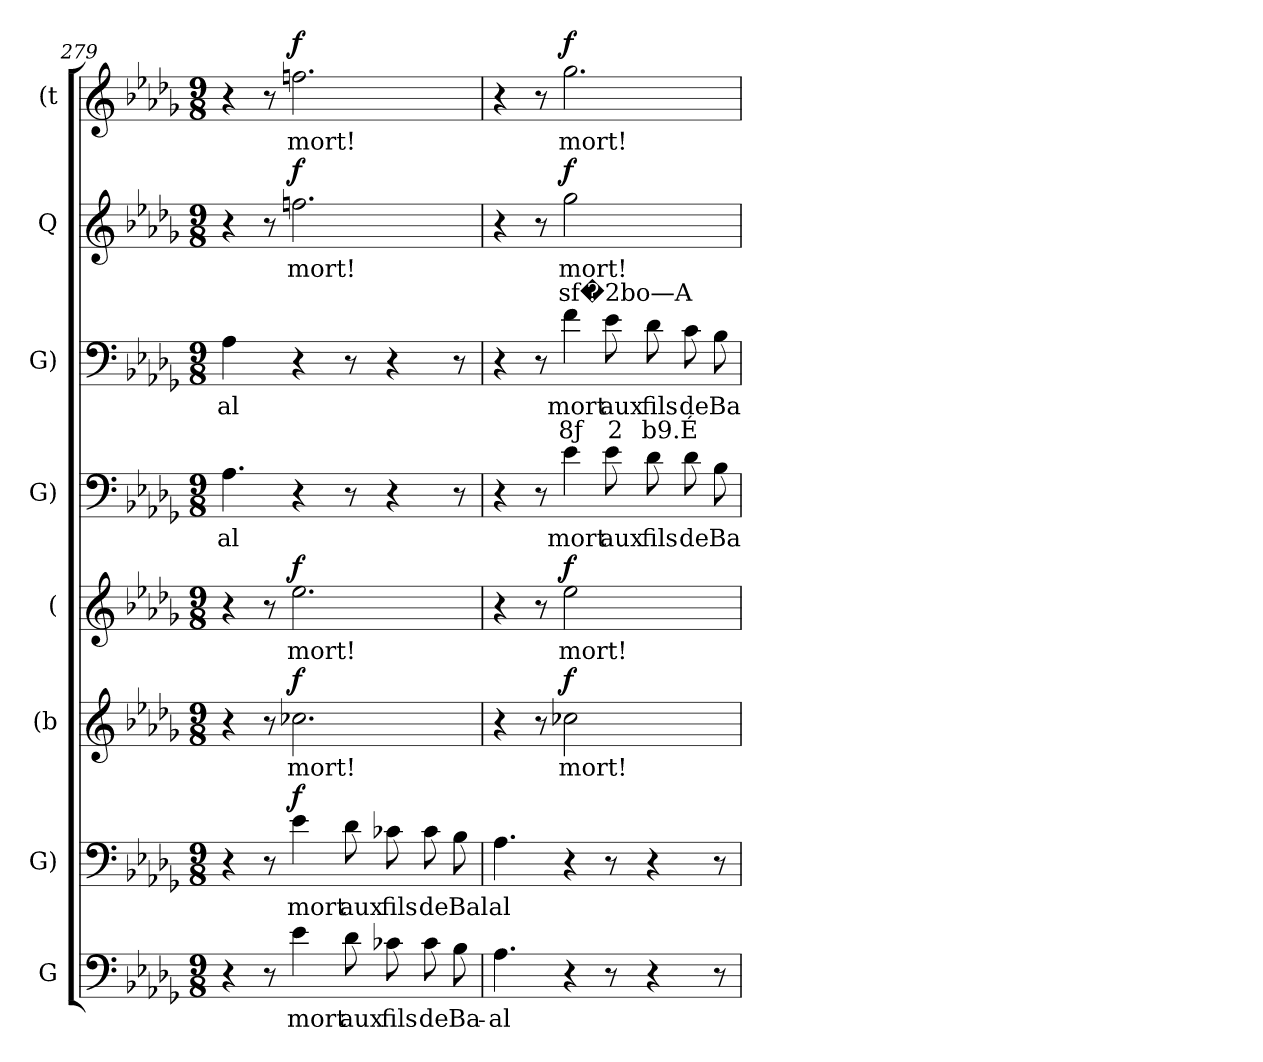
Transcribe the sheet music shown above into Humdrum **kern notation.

**kern	**text	**kern	**text	**dynam	**kern	**text	**dynam	**kern	**text	**dynam	**kern	**text	**kern	**text	**text	**kern	**text	**text	**dynam	**kern	**text	**dynam
*part8	*part8	*part7	*part7	*part7	*part6	*part6	*part6	*part5	*part5	*part5	*part4	*part4	*part3	*part3	*part3	*part2	*part2	*part2	*part2	*part1	*part1	*part1
*staff8	*staff8	*staff7	*staff7	*staff7	*staff6	*staff6	*staff6	*staff5	*staff5	*staff5	*staff4	*staff4	*staff3	*staff3	*staff3	*staff2	*staff2	*staff2	*staff2	*staff1	*staff1	*staff1
*I"G	*	*I"G)	*	*	*I"(b	*	*	*I"(	*	*	*I"G)	*	*I"G)	*	*	*I"Q	*	*	*	*I"(t	*	*
*clefF4	*	*clefF4	*	*	*clefG2	*	*	*clefG2	*	*	*clefF4	*	*clefF4	*	*	*clefG2	*	*	*	*clefG2	*	*
*k[b-e-a-d-g-]	*	*k[b-e-a-d-g-]	*	*	*k[b-e-a-d-g-]	*	*	*k[b-e-a-d-g-]	*	*	*k[b-e-a-d-g-]	*	*k[b-e-a-d-g-]	*	*	*k[b-e-a-d-g-]	*	*	*	*k[b-e-a-d-g-]	*	*
*M9/8	*	*M9/8	*	*	*M9/8	*	*	*M9/8	*	*	*M9/8	*	*M9/8	*	*	*M9/8	*	*	*	*M9/8	*	*
=279	=279	=279	=279	=279	=279	=279	=279	=279	=279	=279	=279	=279	=279	=279	=279	=279	=279	=279	=279	=279	=279	=279
4r	.	4r	.	.	4r	.	.	4r	.	.	4.A-i\	al	4A-i\	al	.	4r	.	.	.	4r	.	.
8r	.	8r	.	.	8r	.	.	8r	.	.	.	.	8ryy	.	.	8r	.	.	.	8r	.	.
!	!	!	!	!LO:DY:a	!	!	!LO:DY:a	!	!	!LO:DY:a	!	!	!	!	!	!	!	!	!LO:DY:a	!	!	!LO:DY:a
4e-i\	mort	4e-i\	mort	f	2.cc-Xi\	mort!	f	2.ee-i\	mort!	f	4r	.	4r	.	.	2.ffni\	mort!	.	f	2.ffni\	mort!	f
8d-i\	aux	8d-i\	aux	.	.	.	.	.	.	.	8r	.	8r	.	.	.	.	.	.	.	.	.
8c-Xi\	fils	8c-Xi\	fils	.	.	.	.	.	.	.	4r	.	4r	.	.	.	.	.	.	.	.	.
8c-i\	de	8c-i\	de	.	.	.	.	.	.	.	.	.	.	.	.	.	.	.	.	.	.	.
8B-i\	Ba-	8B-i\	Bal	.	.	.	.	.	.	.	8r	.	8r	.	.	.	.	.	.	.	.	.
=280	=280	=280	=280	=280	=280	=280	=280	=280	=280	=280	=280	=280	=280	=280	=280	=280	=280	=280	=280	=280	=280	=280
4.A-i\	al	4.A-i\	al	.	4r	.	.	4r	.	.	4r	.	4r	.	.	4r	.	.	.	4r	.	.
.	.	.	.	.	8r	.	.	8r	.	.	8r	.	8r	.	.	8r	.	.	.	8r	.	.
!	!	!	!	!	!	!	!LO:DY:a	!	!	!LO:DY:a	!	!	!	!	!	!	!	!	!LO:DY:a	!	!	!LO:DY:a
4r	.	4r	.	.	2cc-Xi\	mort!	f	2ee-i\	mort!	f	4e-i\	mort	4fi\	mort	8ƒ	2gg-i\	mort!	sf�2bo—A	f	2.gg-i\	mort!	f
8r	.	8r	.	.	.	.	.	.	.	.	8e-i\	aux	8e-i\	aux	2	.	.	.	.	.	.	.
4r	.	4r	.	.	.	.	.	.	.	.	8d-i\	fils	8d-i\	fils	b9.É	.	.	.	.	.	.	.
.	.	.	.	.	4ryy	.	.	4ryy	.	.	8d-i\	de	8ci\	de	.	4ryy	.	.	.	.	.	.
8r	.	8r	.	.	.	.	.	.	.	.	8B-i\	Ba	8B-i\	Ba	.	.	.	.	.	.	.	.
=	=	=	=	=	=	=	=	=	=	=	=	=	=	=	=	=	=	=	=	=	=	=
*-	*-	*-	*-	*-	*-	*-	*-	*-	*-	*-	*-	*-	*-	*-	*-	*-	*-	*-	*-	*-	*-	*-
